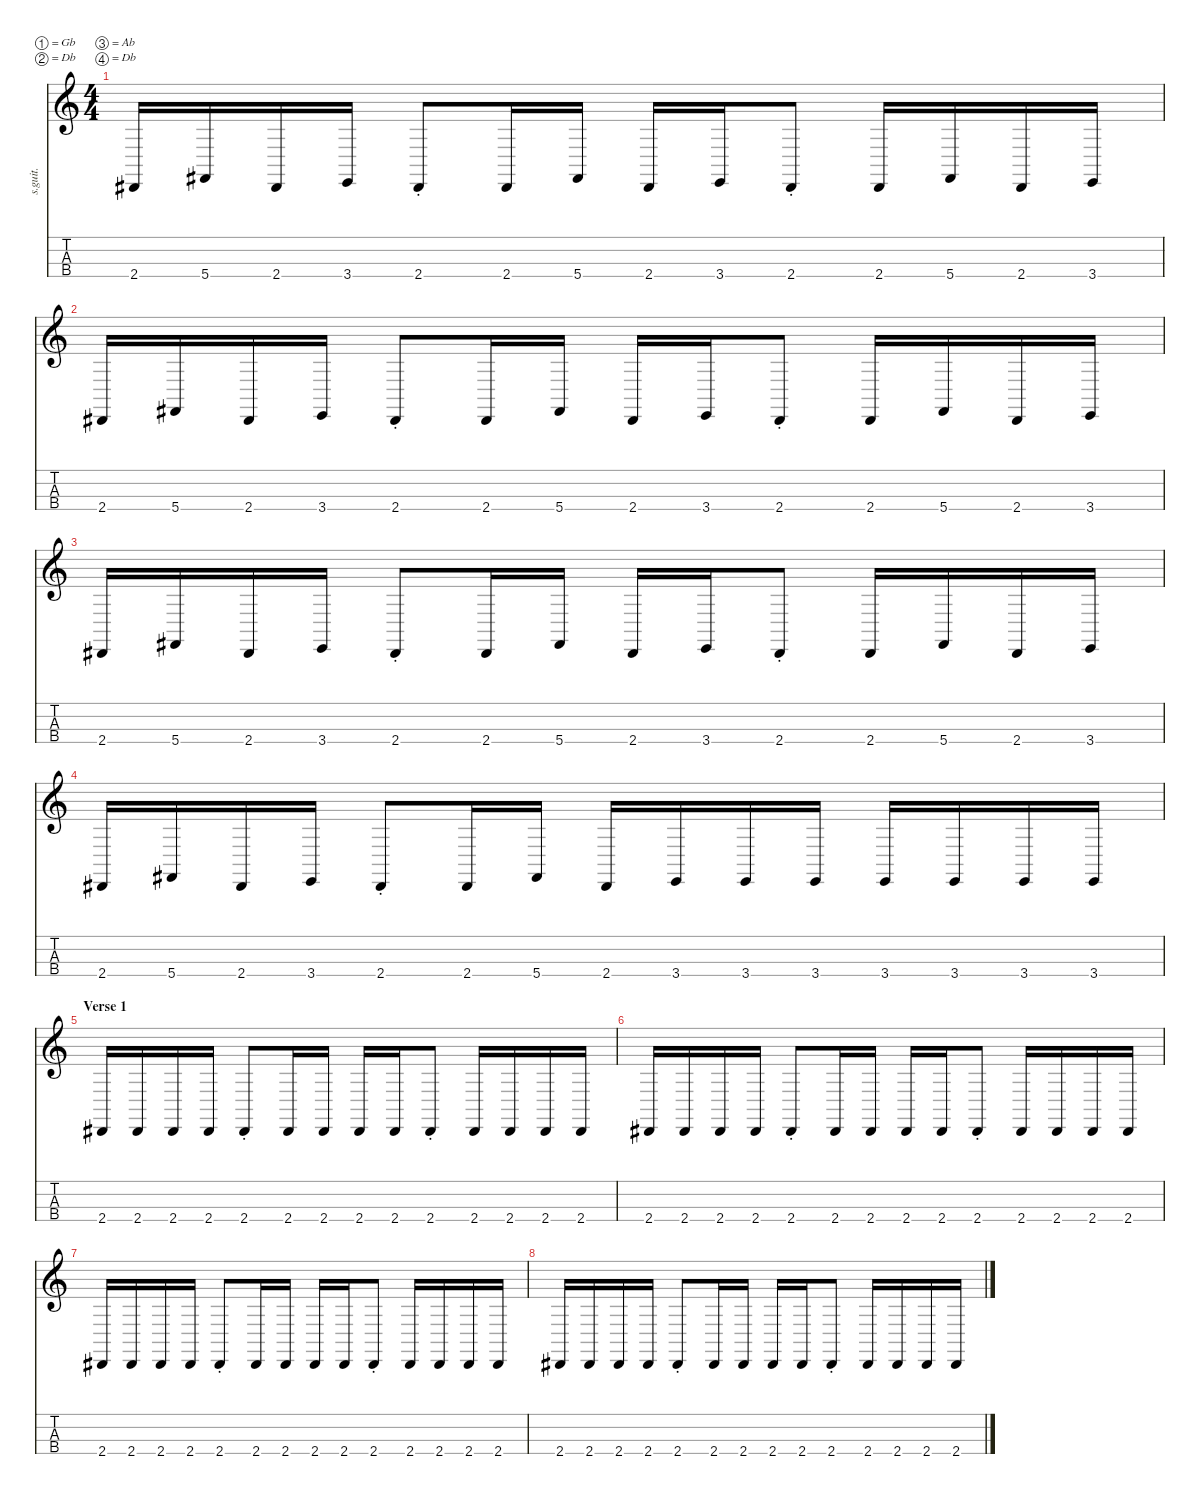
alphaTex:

\defaultSystemsLayout 4
\hideDynamics
\bracketExtendMode nobrackets
\track ("Fuzz" "s.guit.") {instrument electricbassfinger}
\staff {score tabs}
\tuning (Gb2 Db2 Ab1 Db1)
\ts (4 4)
\tempo (90 hide)
\clef g2
\ks c
2.4{acc #}.16{lyrics (0 "") lyrics (1 "") lyrics (2 "") lyrics (3 "") lyrics (4 "") dy ff} 5.4{acc #}.16{lyrics (0 "") lyrics (1 "") lyrics (2 "") lyrics (3 "") lyrics (4 "")} 2.4{acc #}.16{lyrics (0 "") lyrics (1 "") lyrics (2 "") lyrics (3 "") lyrics (4 "")} 3.4.16{lyrics (0 "") lyrics (1 "") lyrics (2 "") lyrics (3 "") lyrics (4 "")} 2.4{st acc #}.8{lyrics (0 "") lyrics (1 "") lyrics (2 "") lyrics (3 "") lyrics (4 "")} 2.4{acc #}.16{lyrics (0 "") lyrics (1 "") lyrics (2 "") lyrics (3 "") lyrics (4 "")} 5.4{acc #}.16{lyrics (0 "") lyrics (1 "") lyrics (2 "") lyrics (3 "") lyrics (4 "")} 2.4{acc #}.16{lyrics (0 "") lyrics (1 "") lyrics (2 "") lyrics (3 "") lyrics (4 "")} 3.4.16{lyrics (0 "") lyrics (1 "") lyrics (2 "") lyrics (3 "") lyrics (4 "")} 2.4{st acc #}.8{lyrics (0 "") lyrics (1 "") lyrics (2 "") lyrics (3 "") lyrics (4 "")} 2.4{acc #}.16{lyrics (0 "") lyrics (1 "") lyrics (2 "") lyrics (3 "") lyrics (4 "")} 5.4{acc #}.16{lyrics (0 "") lyrics (1 "") lyrics (2 "") lyrics (3 "") lyrics (4 "")} 2.4{acc #}.16{lyrics (0 "") lyrics (1 "") lyrics (2 "") lyrics (3 "") lyrics (4 "")} 3.4.16{lyrics (0 "") lyrics (1 "") lyrics (2 "") lyrics (3 "") lyrics (4 "")} |
2.4{acc #}.16{lyrics (0 "") lyrics (1 "") lyrics (2 "") lyrics (3 "") lyrics (4 "")} 5.4{acc #}.16{lyrics (0 "") lyrics (1 "") lyrics (2 "") lyrics (3 "") lyrics (4 "")} 2.4{acc #}.16{lyrics (0 "") lyrics (1 "") lyrics (2 "") lyrics (3 "") lyrics (4 "")} 3.4.16{lyrics (0 "") lyrics (1 "") lyrics (2 "") lyrics (3 "") lyrics (4 "")} 2.4{st acc #}.8{lyrics (0 "") lyrics (1 "") lyrics (2 "") lyrics (3 "") lyrics (4 "")} 2.4{acc #}.16{lyrics (0 "") lyrics (1 "") lyrics (2 "") lyrics (3 "") lyrics (4 "")} 5.4{acc #}.16{lyrics (0 "") lyrics (1 "") lyrics (2 "") lyrics (3 "") lyrics (4 "")} 2.4{acc #}.16{lyrics (0 "") lyrics (1 "") lyrics (2 "") lyrics (3 "") lyrics (4 "")} 3.4.16{lyrics (0 "") lyrics (1 "") lyrics (2 "") lyrics (3 "") lyrics (4 "")} 2.4{st acc #}.8{lyrics (0 "") lyrics (1 "") lyrics (2 "") lyrics (3 "") lyrics (4 "")} 2.4{acc #}.16{lyrics (0 "") lyrics (1 "") lyrics (2 "") lyrics (3 "") lyrics (4 "")} 5.4{acc #}.16{lyrics (0 "") lyrics (1 "") lyrics (2 "") lyrics (3 "") lyrics (4 "")} 2.4{acc #}.16{lyrics (0 "") lyrics (1 "") lyrics (2 "") lyrics (3 "") lyrics (4 "")} 3.4.16{lyrics (0 "") lyrics (1 "") lyrics (2 "") lyrics (3 "") lyrics (4 "")} |
2.4{acc #}.16{lyrics (0 "") lyrics (1 "") lyrics (2 "") lyrics (3 "") lyrics (4 "")} 5.4{acc #}.16{lyrics (0 "") lyrics (1 "") lyrics (2 "") lyrics (3 "") lyrics (4 "")} 2.4{acc #}.16{lyrics (0 "") lyrics (1 "") lyrics (2 "") lyrics (3 "") lyrics (4 "")} 3.4.16{lyrics (0 "") lyrics (1 "") lyrics (2 "") lyrics (3 "") lyrics (4 "")} 2.4{st acc #}.8{lyrics (0 "") lyrics (1 "") lyrics (2 "") lyrics (3 "") lyrics (4 "")} 2.4{acc #}.16{lyrics (0 "") lyrics (1 "") lyrics (2 "") lyrics (3 "") lyrics (4 "")} 5.4{acc #}.16{lyrics (0 "") lyrics (1 "") lyrics (2 "") lyrics (3 "") lyrics (4 "")} 2.4{acc #}.16{lyrics (0 "") lyrics (1 "") lyrics (2 "") lyrics (3 "") lyrics (4 "")} 3.4.16{lyrics (0 "") lyrics (1 "") lyrics (2 "") lyrics (3 "") lyrics (4 "")} 2.4{st acc #}.8{lyrics (0 "") lyrics (1 "") lyrics (2 "") lyrics (3 "") lyrics (4 "")} 2.4{acc #}.16{lyrics (0 "") lyrics (1 "") lyrics (2 "") lyrics (3 "") lyrics (4 "")} 5.4{acc #}.16{lyrics (0 "") lyrics (1 "") lyrics (2 "") lyrics (3 "") lyrics (4 "")} 2.4{acc #}.16{lyrics (0 "") lyrics (1 "") lyrics (2 "") lyrics (3 "") lyrics (4 "")} 3.4.16{lyrics (0 "") lyrics (1 "") lyrics (2 "") lyrics (3 "") lyrics (4 "")} |
2.4{acc #}.16{lyrics (0 "") lyrics (1 "") lyrics (2 "") lyrics (3 "") lyrics (4 "")} 5.4{acc #}.16{lyrics (0 "") lyrics (1 "") lyrics (2 "") lyrics (3 "") lyrics (4 "")} 2.4{acc #}.16{lyrics (0 "") lyrics (1 "") lyrics (2 "") lyrics (3 "") lyrics (4 "")} 3.4.16{lyrics (0 "") lyrics (1 "") lyrics (2 "") lyrics (3 "") lyrics (4 "")} 2.4{st acc #}.8{lyrics (0 "") lyrics (1 "") lyrics (2 "") lyrics (3 "") lyrics (4 "")} 2.4{acc #}.16{lyrics (0 "") lyrics (1 "") lyrics (2 "") lyrics (3 "") lyrics (4 "")} 5.4{acc #}.16{lyrics (0 "") lyrics (1 "") lyrics (2 "") lyrics (3 "") lyrics (4 "")} 2.4{acc #}.16{lyrics (0 "") lyrics (1 "") lyrics (2 "") lyrics (3 "") lyrics (4 "")} 3.4.16{lyrics (0 "") lyrics (1 "") lyrics (2 "") lyrics (3 "") lyrics (4 "")} 3.4.16{lyrics (0 "") lyrics (1 "") lyrics (2 "") lyrics (3 "") lyrics (4 "")} 3.4.16{lyrics (0 "") lyrics (1 "") lyrics (2 "") lyrics (3 "") lyrics (4 "")} 3.4.16{lyrics (0 "") lyrics (1 "") lyrics (2 "") lyrics (3 "") lyrics (4 "")} 3.4.16{lyrics (0 "") lyrics (1 "") lyrics (2 "") lyrics (3 "") lyrics (4 "")} 3.4.16{lyrics (0 "") lyrics (1 "") lyrics (2 "") lyrics (3 "") lyrics (4 "")} 3.4.16{lyrics (0 "") lyrics (1 "") lyrics (2 "") lyrics (3 "") lyrics (4 "")} |
\section ("" "Verse 1")
2.4{acc #}.16{lyrics (0 "") lyrics (1 "") lyrics (2 "") lyrics (3 "") lyrics (4 "")} 2.4{acc #}.16{lyrics (0 "") lyrics (1 "") lyrics (2 "") lyrics (3 "") lyrics (4 "")} 2.4{acc #}.16{lyrics (0 "") lyrics (1 "") lyrics (2 "") lyrics (3 "") lyrics (4 "")} 2.4{acc #}.16{lyrics (0 "") lyrics (1 "") lyrics (2 "") lyrics (3 "") lyrics (4 "")} 2.4{st acc #}.8{lyrics (0 "") lyrics (1 "") lyrics (2 "") lyrics (3 "") lyrics (4 "")} 2.4{acc #}.16{lyrics (0 "") lyrics (1 "") lyrics (2 "") lyrics (3 "") lyrics (4 "")} 2.4{acc #}.16{lyrics (0 "") lyrics (1 "") lyrics (2 "") lyrics (3 "") lyrics (4 "")} 2.4{acc #}.16{lyrics (0 "") lyrics (1 "") lyrics (2 "") lyrics (3 "") lyrics (4 "")} 2.4{acc #}.16{lyrics (0 "") lyrics (1 "") lyrics (2 "") lyrics (3 "") lyrics (4 "")} 2.4{st acc #}.8{lyrics (0 "") lyrics (1 "") lyrics (2 "") lyrics (3 "") lyrics (4 "")} 2.4{acc #}.16{lyrics (0 "") lyrics (1 "") lyrics (2 "") lyrics (3 "") lyrics (4 "")} 2.4{acc #}.16{lyrics (0 "") lyrics (1 "") lyrics (2 "") lyrics (3 "") lyrics (4 "")} 2.4{acc #}.16{lyrics (0 "") lyrics (1 "") lyrics (2 "") lyrics (3 "") lyrics (4 "")} 2.4{acc #}.16{lyrics (0 "") lyrics (1 "") lyrics (2 "") lyrics (3 "") lyrics (4 "")} |
2.4{acc #}.16{lyrics (0 "") lyrics (1 "") lyrics (2 "") lyrics (3 "") lyrics (4 "")} 2.4{acc #}.16{lyrics (0 "") lyrics (1 "") lyrics (2 "") lyrics (3 "") lyrics (4 "")} 2.4{acc #}.16{lyrics (0 "") lyrics (1 "") lyrics (2 "") lyrics (3 "") lyrics (4 "")} 2.4{acc #}.16{lyrics (0 "") lyrics (1 "") lyrics (2 "") lyrics (3 "") lyrics (4 "")} 2.4{st acc #}.8{lyrics (0 "") lyrics (1 "") lyrics (2 "") lyrics (3 "") lyrics (4 "")} 2.4{acc #}.16{lyrics (0 "") lyrics (1 "") lyrics (2 "") lyrics (3 "") lyrics (4 "")} 2.4{acc #}.16{lyrics (0 "") lyrics (1 "") lyrics (2 "") lyrics (3 "") lyrics (4 "")} 2.4{acc #}.16{lyrics (0 "") lyrics (1 "") lyrics (2 "") lyrics (3 "") lyrics (4 "")} 2.4{acc #}.16{lyrics (0 "") lyrics (1 "") lyrics (2 "") lyrics (3 "") lyrics (4 "")} 2.4{st acc #}.8{lyrics (0 "") lyrics (1 "") lyrics (2 "") lyrics (3 "") lyrics (4 "")} 2.4{acc #}.16{lyrics (0 "") lyrics (1 "") lyrics (2 "") lyrics (3 "") lyrics (4 "")} 2.4{acc #}.16{lyrics (0 "") lyrics (1 "") lyrics (2 "") lyrics (3 "") lyrics (4 "")} 2.4{acc #}.16{lyrics (0 "") lyrics (1 "") lyrics (2 "") lyrics (3 "") lyrics (4 "")} 2.4{acc #}.16{lyrics (0 "") lyrics (1 "") lyrics (2 "") lyrics (3 "") lyrics (4 "")} |
2.4{acc #}.16{lyrics (0 "") lyrics (1 "") lyrics (2 "") lyrics (3 "") lyrics (4 "")} 2.4{acc #}.16{lyrics (0 "") lyrics (1 "") lyrics (2 "") lyrics (3 "") lyrics (4 "")} 2.4{acc #}.16{lyrics (0 "") lyrics (1 "") lyrics (2 "") lyrics (3 "") lyrics (4 "")} 2.4{acc #}.16{lyrics (0 "") lyrics (1 "") lyrics (2 "") lyrics (3 "") lyrics (4 "")} 2.4{st acc #}.8{lyrics (0 "") lyrics (1 "") lyrics (2 "") lyrics (3 "") lyrics (4 "")} 2.4{acc #}.16{lyrics (0 "") lyrics (1 "") lyrics (2 "") lyrics (3 "") lyrics (4 "")} 2.4{acc #}.16{lyrics (0 "") lyrics (1 "") lyrics (2 "") lyrics (3 "") lyrics (4 "")} 2.4{acc #}.16{lyrics (0 "") lyrics (1 "") lyrics (2 "") lyrics (3 "") lyrics (4 "")} 2.4{acc #}.16{lyrics (0 "") lyrics (1 "") lyrics (2 "") lyrics (3 "") lyrics (4 "")} 2.4{st acc #}.8{lyrics (0 "") lyrics (1 "") lyrics (2 "") lyrics (3 "") lyrics (4 "")} 2.4{acc #}.16{lyrics (0 "") lyrics (1 "") lyrics (2 "") lyrics (3 "") lyrics (4 "")} 2.4{acc #}.16{lyrics (0 "") lyrics (1 "") lyrics (2 "") lyrics (3 "") lyrics (4 "")} 2.4{acc #}.16{lyrics (0 "") lyrics (1 "") lyrics (2 "") lyrics (3 "") lyrics (4 "")} 2.4{acc #}.16{lyrics (0 "") lyrics (1 "") lyrics (2 "") lyrics (3 "") lyrics (4 "")} |
2.4{acc #}.16{lyrics (0 "") lyrics (1 "") lyrics (2 "") lyrics (3 "") lyrics (4 "")} 2.4{acc #}.16{lyrics (0 "") lyrics (1 "") lyrics (2 "") lyrics (3 "") lyrics (4 "")} 2.4{acc #}.16{lyrics (0 "") lyrics (1 "") lyrics (2 "") lyrics (3 "") lyrics (4 "")} 2.4{acc #}.16{lyrics (0 "") lyrics (1 "") lyrics (2 "") lyrics (3 "") lyrics (4 "")} 2.4{st acc #}.8{lyrics (0 "") lyrics (1 "") lyrics (2 "") lyrics (3 "") lyrics (4 "")} 2.4{acc #}.16{lyrics (0 "") lyrics (1 "") lyrics (2 "") lyrics (3 "") lyrics (4 "")} 2.4{acc #}.16{lyrics (0 "") lyrics (1 "") lyrics (2 "") lyrics (3 "") lyrics (4 "")} 2.4{acc #}.16{lyrics (0 "") lyrics (1 "") lyrics (2 "") lyrics (3 "") lyrics (4 "")} 2.4{acc #}.16{lyrics (0 "") lyrics (1 "") lyrics (2 "") lyrics (3 "") lyrics (4 "")} 2.4{st acc #}.8{lyrics (0 "") lyrics (1 "") lyrics (2 "") lyrics (3 "") lyrics (4 "")} 2.4{acc #}.16{lyrics (0 "") lyrics (1 "") lyrics (2 "") lyrics (3 "") lyrics (4 "")} 2.4{acc #}.16{lyrics (0 "") lyrics (1 "") lyrics (2 "") lyrics (3 "") lyrics (4 "")} 2.4{acc #}.16{lyrics (0 "") lyrics (1 "") lyrics (2 "") lyrics (3 "") lyrics (4 "")} 2.4{acc #}.16{lyrics (0 "") lyrics (1 "") lyrics (2 "") lyrics (3 "") lyrics (4 "")}
